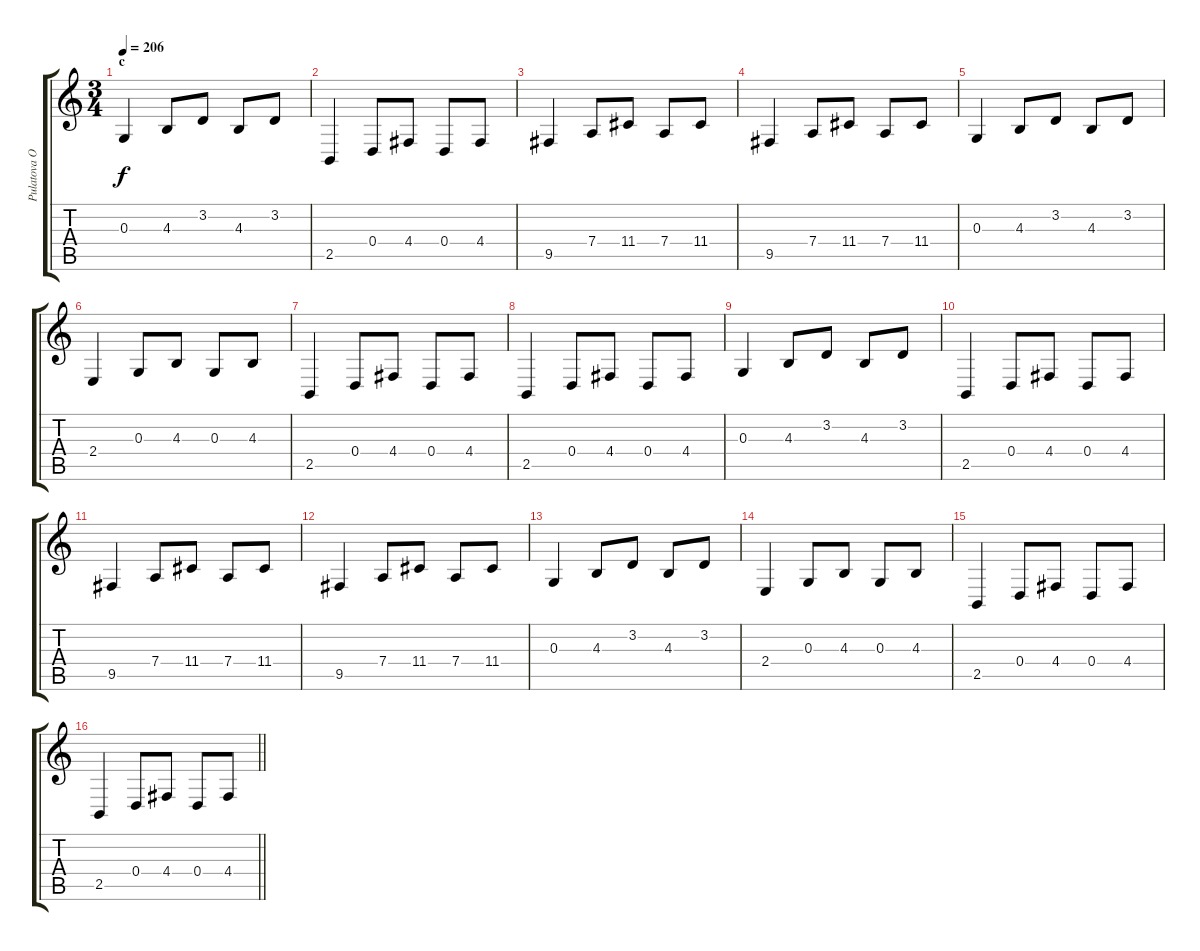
\track ("Pulatova O (LH)" "Pulatova O") {instrument acousticgrandpiano}
\staff {score tabs}
\tuning (E4 B3 G3 D3 A2 E2) {hide}
\ts (3 4)
\section ("" "c")
\tempo 206
\clef g2
\ks c
0.3.4{dy f} 4.3.8 3.2.8 4.3.8 3.2.8 |
2.5.4 0.4.8 4.4.8 0.4.8 4.4.8 |
9.5.4 7.4.8 11.4.8 7.4.8 11.4.8 |
9.5.4 7.4.8 11.4.8 7.4.8 11.4.8 |
0.3.4 4.3.8 3.2.8 4.3.8 3.2.8 |
2.4.4 0.3.8 4.3.8 0.3.8 4.3.8 |
2.5.4 0.4.8 4.4.8 0.4.8 4.4.8 |
2.5.4 0.4.8 4.4.8 0.4.8 4.4.8 |
0.3.4 4.3.8 3.2.8 4.3.8 3.2.8 |
2.5.4 0.4.8 4.4.8 0.4.8 4.4.8 |
9.5.4 7.4.8 11.4.8 7.4.8 11.4.8 |
9.5.4 7.4.8 11.4.8 7.4.8 11.4.8 |
0.3.4 4.3.8 3.2.8 4.3.8 3.2.8 |
2.4.4 0.3.8 4.3.8 0.3.8 4.3.8 |
2.5.4 0.4.8 4.4.8 0.4.8 4.4.8 |
\barLineRight lightlight
2.5.4 0.4.8 4.4.8 0.4.8 4.4.8
